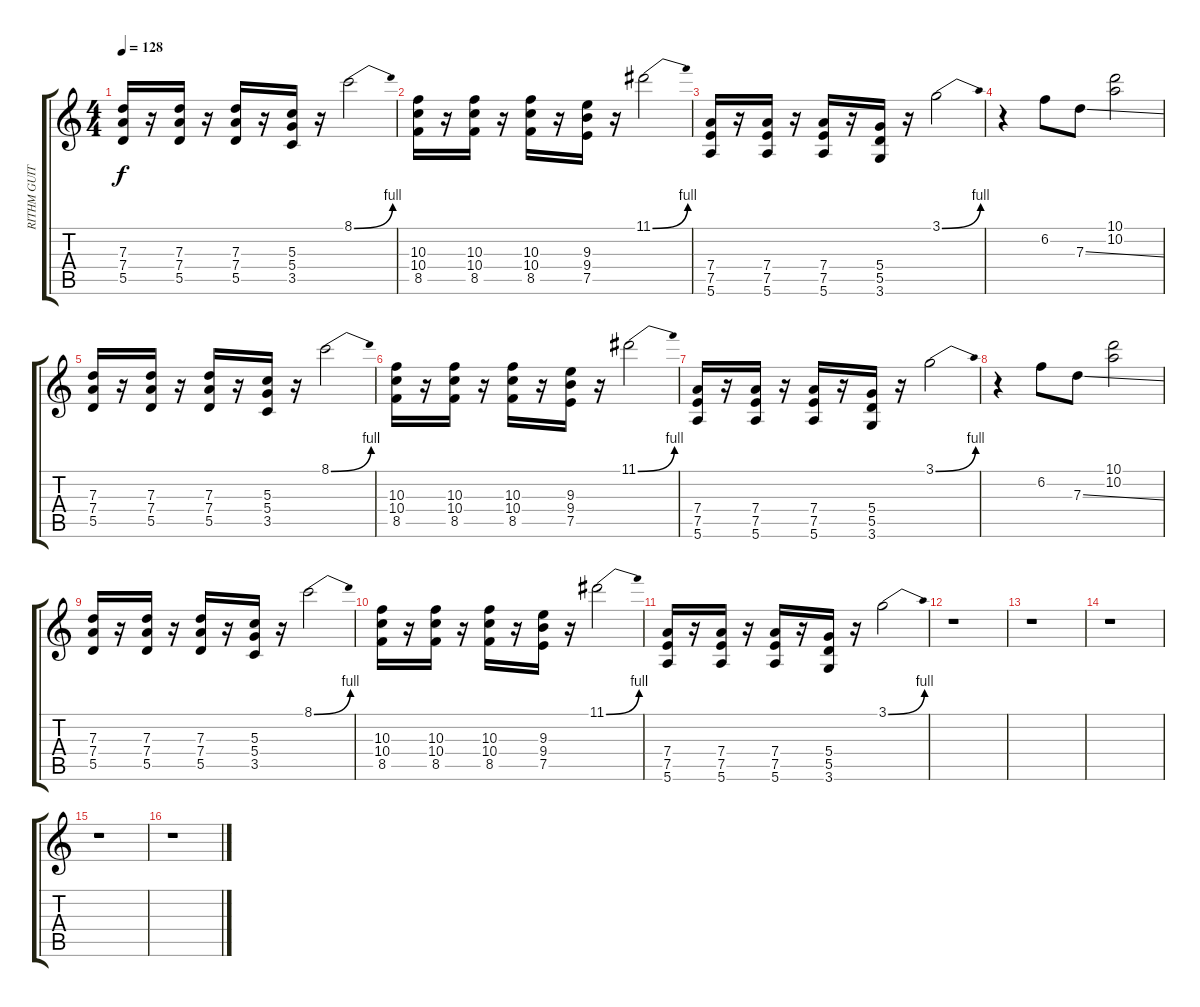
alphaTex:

\track ("RITHM GUITAR" "RITHM GUIT") {instrument distortionguitar}
\staff {score tabs}
\tuning (E4 B3 G3 D3 A2 E2) {hide}
\ts (4 4)
\tempo 128
\clef g2
\ks c
(7.3 7.4 5.5).16{dy f} r.16 (7.3 7.4 5.5).16 r.16 (7.3 7.4 5.5).16 r.16 (5.3 5.4 3.5).16 r.16 8.1{be (bend 0 0 60 4)}.2 |
(10.3 10.4 8.5).16 r.16 (10.3 10.4 8.5).16 r.16 (10.3 10.4 8.5).16 r.16 (9.3 9.4 7.5).16 r.16 11.1{be (bend 0 0 60 4)}.2 |
(7.4 7.5 5.6).16 r.16 (7.4 7.5 5.6).16 r.16 (7.4 7.5 5.6).16 r.16 (5.4 5.5 3.6).16 r.16 3.1{be (bend 0 0 60 4)}.2 |
r.4 6.2.8 7.3{ss}.8 (10.1 10.2).2 |
(7.3 7.4 5.5).16 r.16 (7.3 7.4 5.5).16 r.16 (7.3 7.4 5.5).16 r.16 (5.3 5.4 3.5).16 r.16 8.1{be (bend 0 0 60 4)}.2 |
(10.3 10.4 8.5).16 r.16 (10.3 10.4 8.5).16 r.16 (10.3 10.4 8.5).16 r.16 (9.3 9.4 7.5).16 r.16 11.1{be (bend 0 0 60 4)}.2 |
(7.4 7.5 5.6).16 r.16 (7.4 7.5 5.6).16 r.16 (7.4 7.5 5.6).16 r.16 (5.4 5.5 3.6).16 r.16 3.1{be (bend 0 0 60 4)}.2 |
r.4 6.2.8 7.3{ss}.8 (10.1 10.2).2 |
(7.3 7.4 5.5).16 r.16 (7.3 7.4 5.5).16 r.16 (7.3 7.4 5.5).16 r.16 (5.3 5.4 3.5).16 r.16 8.1{be (bend 0 0 60 4)}.2 |
(10.3 10.4 8.5).16 r.16 (10.3 10.4 8.5).16 r.16 (10.3 10.4 8.5).16 r.16 (9.3 9.4 7.5).16 r.16 11.1{be (bend 0 0 60 4)}.2 |
(7.4 7.5 5.6).16 r.16 (7.4 7.5 5.6).16 r.16 (7.4 7.5 5.6).16 r.16 (5.4 5.5 3.6).16 r.16 3.1{be (bend 0 0 60 4)}.2 |
r.1 |
r.1 |
r.1 |
r.1 |
r.1
